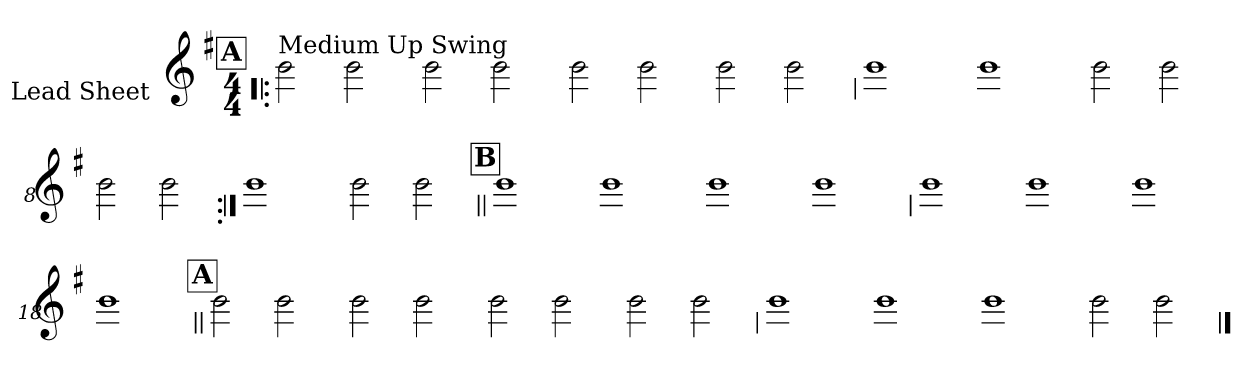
**kern
*part1
*staff1
*I"Lead Sheet
*stria0
*clefG2
*k[f#]
*G:
*M4/4
!!LO:REH:place=s1:a:t=A
=1!|:
!LO:TX:a:t=Medium Up Swing
2b
2b
=2-
2b
2b
=3-
2b
2b
=4-
2b
2b
!!LO:LB:g=z
=5
1b
=6-
1b
=7-
2b
2b
=8-
2b
2b
!!LO:LB:g=z
=9:|!
1b
=10-
2b
2b
!!LO:LB:g=z
!!LO:REH:place=s1:a:t=B
=11||
1b
=12-
1b
=13-
1b
=14-
1b
!!LO:LB:g=z
=15
1b
=16-
1b
=17-
1b
=18-
1b
!!LO:LB:g=z
!!LO:REH:place=s1:a:t=A
=19||
2b
2b
=20-
2b
2b
=21-
2b
2b
=22-
2b
2b
!!LO:LB:g=z
=23
1b
=24-
1b
=25-
1b
=26-
2b
2b
==
*-
